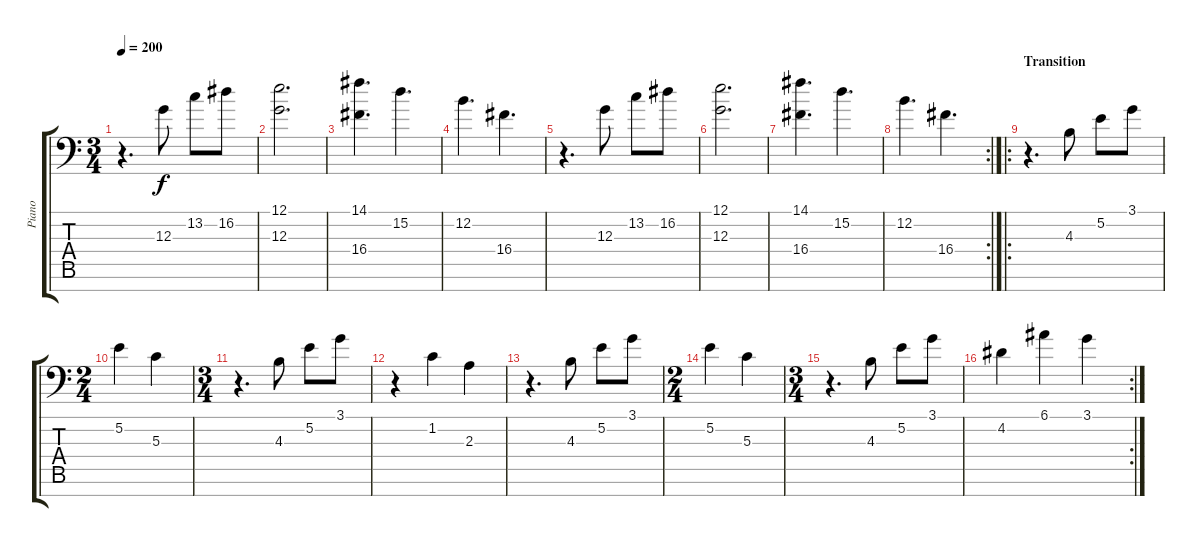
\track ("Piano" "Piano") {instrument acousticgrandpiano}
\staff {score tabs}
\tuning (E4 B3 G3 D3 A2 E2 A1) {hide}
\ts (3 4)
\tempo 200
\clef f4
\ks c
r.4{d dy f} 12.3.8 13.2.8 16.2.8 |
(12.1 12.3).2{d} |
(14.1 16.4).4{d} 15.2.4{d} |
12.2.4{d} 16.4.4{d} |
r.4{d} 12.3.8 13.2.8 16.2.8 |
(12.1 12.3).2{d} |
(14.1 16.4).4{d} 15.2.4{d} |
\rc 2
12.2.4{d} 16.4.4{d} |
\ro
\section ("" "Transition")
r.4{d} 4.3.8 5.2.8 3.1.8 |
\ts (2 4)
5.2.4 5.3.4 |
\ts (3 4)
r.4{d} 4.3.8 5.2.8 3.1.8 |
r.4 1.2.4 2.3.4 |
r.4{d} 4.3.8 5.2.8 3.1.8 |
\ts (2 4)
5.2.4 5.3.4 |
\ts (3 4)
r.4{d} 4.3.8 5.2.8 3.1.8 |
\rc 2
4.2.4 6.1.4 3.1.4
